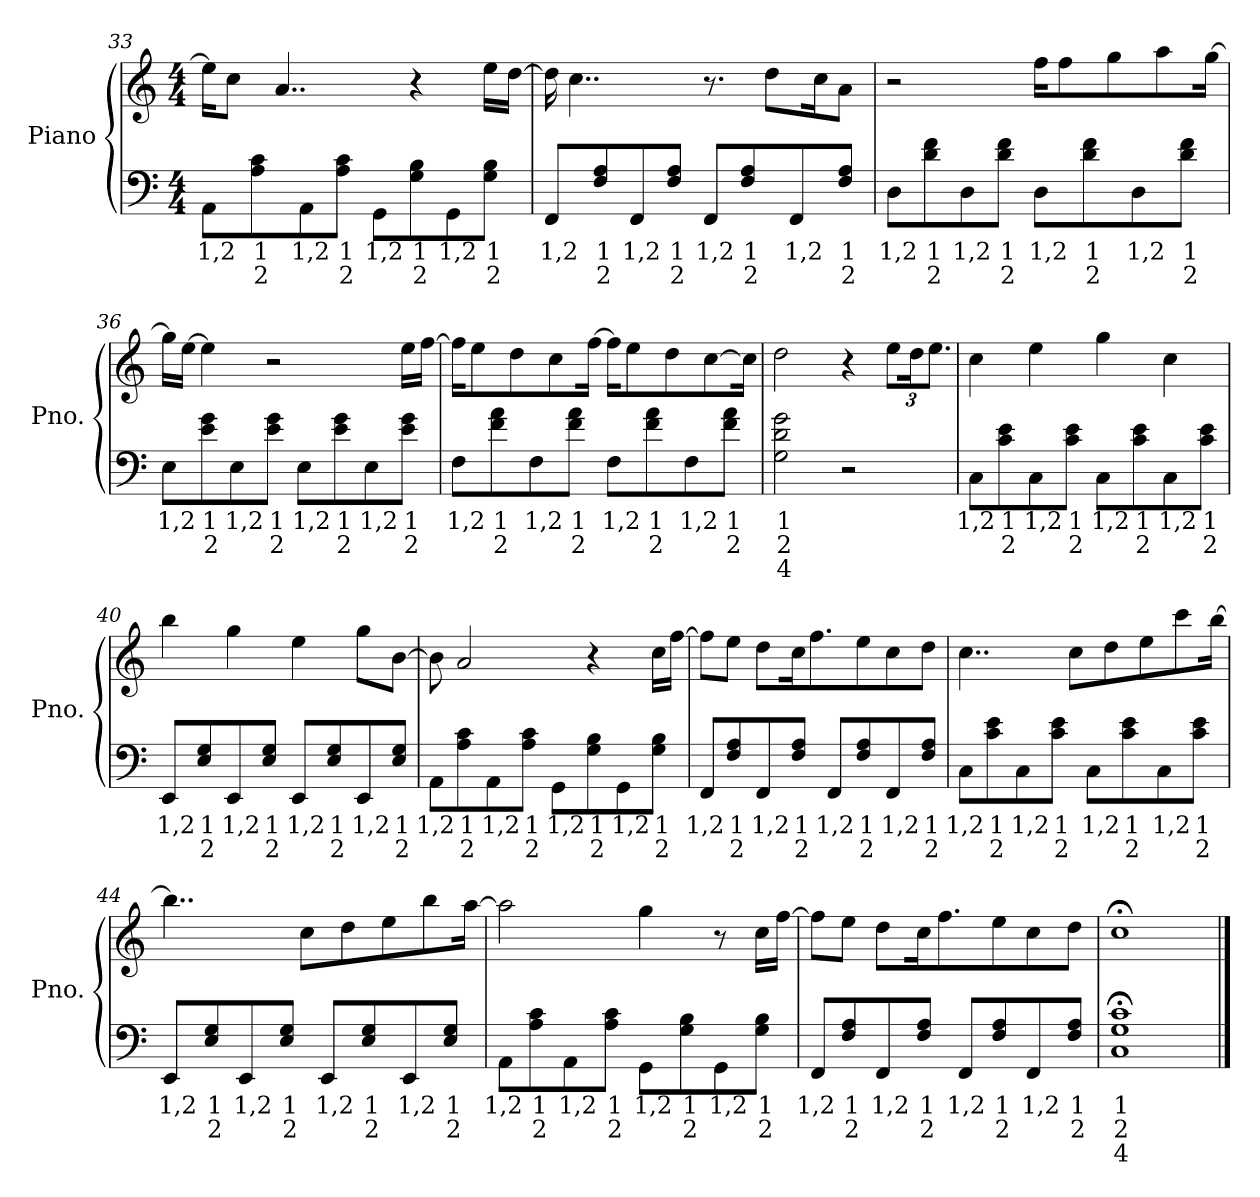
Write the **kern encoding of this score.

**kern	**text	**text	**text	**kern
*part1	*part1	*part1	*part1	*part1
*staff2	*staff2	*staff2	*staff2	*staff1
*I"Piano	*	*	*	*
*I'Pno.	*	*	*	*
*clefF4	*	*	*	*clefG2
*k[]	*	*	*	*k[]
*M4/4	*	*	*	*M4/4
=33	=33	=33	=33	=33
!	!LO:LY:b	!	!	!
8AAi\L	1,2	.	.	16eej\KL]
.	.	.	.	8ccj\J
!	!LO:LY:b	!LO:LY:b	!	!
8AZ\ 8ci\	1	2	.	.
.	.	.	.	4..aj/
!	!LO:LY:b	!	!	!
8AAi\	1,2	.	.	.
!	!LO:LY:b	!LO:LY:b	!	!
8AZ\ 8ci\J	1	2	.	.
!	!LO:LY:b	!	!	!
8GGi\L	1,2	.	.	.
!	!LO:LY:b	!LO:LY:b	!	!
8GZ\ 8Bi\	1	2	.	4r
!	!LO:LY:b	!	!	!
8GGi\	1,2	.	.	.
!	!LO:LY:b	!LO:LY:b	!	!
8GZ\ 8Bi\J	1	2	.	16eej\LL
.	.	.	.	[16ddj\JJ
=34	=34	=34	=34	=34
!	!LO:LY:b	!	!	!
8FFi/L	1,2	.	.	16ddj\]
.	.	.	.	4..ccj\
!	!LO:LY:b	!LO:LY:b	!	!
8FZ/ 8Ai/	1	2	.	.
!	!LO:LY:b	!	!	!
8FFi/	1,2	.	.	.
!	!LO:LY:b	!LO:LY:b	!	!
8FZ/ 8Ai/J	1	2	.	.
!	!LO:LY:b	!	!	!
8FFi/L	1,2	.	.	8.r
!	!LO:LY:b	!LO:LY:b	!	!
8FZ/ 8Ai/	1	2	.	.
.	.	.	.	8ddj\L
!	!LO:LY:b	!	!	!
8FFi/	1,2	.	.	.
.	.	.	.	16ccj\K
!	!LO:LY:b	!LO:LY:b	!	!
8FZ/ 8Ai/J	1	2	.	8aj\J
!!LO:LB:g=z
=35	=35	=35	=35	=35
!	!LO:LY:b	!	!	!
8Di\L	1,2	.	.	2r
!	!LO:LY:b	!LO:LY:b	!	!
8dZ\ 8fi\	1	2	.	.
!	!LO:LY:b	!	!	!
8Di\	1,2	.	.	.
!	!LO:LY:b	!LO:LY:b	!	!
8dZ\ 8fi\J	1	2	.	.
!	!LO:LY:b	!	!	!
8Di\L	1,2	.	.	16ffj\KL
.	.	.	.	8ffj\
!	!LO:LY:b	!LO:LY:b	!	!
8dZ\ 8fi\	1	2	.	.
.	.	.	.	8ggj\
!	!LO:LY:b	!	!	!
8Di\	1,2	.	.	.
.	.	.	.	8aaj\
!	!LO:LY:b	!LO:LY:b	!	!
8dZ\ 8fi\J	1	2	.	.
.	.	.	.	[16ggj\Jk
!!LO:LB:g=z
=36	=36	=36	=36	=36
!	!LO:LY:b	!	!	!
8Ei\L	1,2	.	.	16ggj\LL]
.	.	.	.	[16eej\JJ
!	!LO:LY:b	!LO:LY:b	!	!
8eZ\ 8gi\	1	2	.	4eej\]
!	!LO:LY:b	!	!	!
8Ei\	1,2	.	.	.
!	!LO:LY:b	!LO:LY:b	!	!
8eZ\ 8gi\J	1	2	.	2r
!	!LO:LY:b	!	!	!
8Ei\L	1,2	.	.	.
!	!LO:LY:b	!LO:LY:b	!	!
8eZ\ 8gi\	1	2	.	.
!	!LO:LY:b	!	!	!
8Ei\	1,2	.	.	.
!	!LO:LY:b	!LO:LY:b	!	!
8eZ\ 8gi\J	1	2	.	16eej\LL
.	.	.	.	[16ffj\JJ
=37	=37	=37	=37	=37
!	!LO:LY:b	!	!	!
8Fi\L	1,2	.	.	16ffj\KL]
.	.	.	.	8eej\
!	!LO:LY:b	!LO:LY:b	!	!
8fZ\ 8ai\	1	2	.	.
.	.	.	.	8ddj\
!	!LO:LY:b	!	!	!
8Fi\	1,2	.	.	.
.	.	.	.	8ccj\
!	!LO:LY:b	!LO:LY:b	!	!
8fZ\ 8ai\J	1	2	.	.
.	.	.	.	[16ffj\Jk
!	!LO:LY:b	!	!	!
8Fi\L	1,2	.	.	16ffj\KL]
.	.	.	.	8eej\
!	!LO:LY:b	!LO:LY:b	!	!
8fZ\ 8ai\	1	2	.	.
.	.	.	.	8ddj\
!	!LO:LY:b	!	!	!
8Fi\	1,2	.	.	.
.	.	.	.	[8ccj\
!	!LO:LY:b	!LO:LY:b	!	!
8fZ\ 8ai\J	1	2	.	.
.	.	.	.	16ccj\Jk]
=38	=38	=38	=38	=38
!	!LO:LY:b	!LO:LY:b	!LO:LY:b	!
2GV\ 2dZ\ 2gi\	1	2	4	2ddj\
2r	.	.	.	4r
*	*	*	*	*Xbrackettup
.	.	.	.	12eej\L
.	.	.	.	24ddj\K
.	.	.	.	12.eej\J
=39	=39	=39	=39	=39
!	!LO:LY:b	!	!	!
8Ci\L	1,2	.	.	4ccj\
!	!LO:LY:b	!LO:LY:b	!	!
8cZ\ 8ei\	1	2	.	.
!	!LO:LY:b	!	!	!
8Ci\	1,2	.	.	4eej\
!	!LO:LY:b	!LO:LY:b	!	!
8cZ\ 8ei\J	1	2	.	.
!	!LO:LY:b	!	!	!
8Ci\L	1,2	.	.	4ggj\
!	!LO:LY:b	!LO:LY:b	!	!
8cZ\ 8ei\	1	2	.	.
!	!LO:LY:b	!	!	!
8Ci\	1,2	.	.	4ccj\
!	!LO:LY:b	!LO:LY:b	!	!
8cZ\ 8ei\J	1	2	.	.
!!LO:LB:g=z
=40	=40	=40	=40	=40
!	!LO:LY:b	!	!	!
8EEi/L	1,2	.	.	4bbj\
!	!LO:LY:b	!LO:LY:b	!	!
8EZ/ 8Gi/	1	2	.	.
!	!LO:LY:b	!	!	!
8EEi/	1,2	.	.	4ggj\
!	!LO:LY:b	!LO:LY:b	!	!
8EZ/ 8Gi/J	1	2	.	.
!	!LO:LY:b	!	!	!
8EEi/L	1,2	.	.	4eej\
!	!LO:LY:b	!LO:LY:b	!	!
8EZ/ 8Gi/	1	2	.	.
!	!LO:LY:b	!	!	!
8EEi/	1,2	.	.	8ggj\L
!	!LO:LY:b	!LO:LY:b	!	!
8EZ/ 8Gi/J	1	2	.	[8bj\J
=41	=41	=41	=41	=41
!	!LO:LY:b	!	!	!
8AAi\L	1,2	.	.	8bj\]
!	!LO:LY:b	!LO:LY:b	!	!
8AZ\ 8ci\	1	2	.	2aj/
!	!LO:LY:b	!	!	!
8AAi\	1,2	.	.	.
!	!LO:LY:b	!LO:LY:b	!	!
8AZ\ 8ci\J	1	2	.	.
!	!LO:LY:b	!	!	!
8GGi\L	1,2	.	.	.
!	!LO:LY:b	!LO:LY:b	!	!
8GZ\ 8Bi\	1	2	.	4r
!	!LO:LY:b	!	!	!
8GGi\	1,2	.	.	.
!	!LO:LY:b	!LO:LY:b	!	!
8GZ\ 8Bi\J	1	2	.	16ccj\LL
.	.	.	.	[16ffj\JJ
=42	=42	=42	=42	=42
!	!LO:LY:b	!	!	!
8FFi/L	1,2	.	.	8ffj\L]
!	!LO:LY:b	!LO:LY:b	!	!
8FZ/ 8Ai/	1	2	.	8eej\J
!	!LO:LY:b	!	!	!
8FFi/	1,2	.	.	8ddj\L
!	!LO:LY:b	!LO:LY:b	!	!
8FZ/ 8Ai/J	1	2	.	16ccj\K
.	.	.	.	8.ffj\
!	!LO:LY:b	!	!	!
8FFi/L	1,2	.	.	.
!	!LO:LY:b	!LO:LY:b	!	!
8FZ/ 8Ai/	1	2	.	8eej\
!	!LO:LY:b	!	!	!
8FFi/	1,2	.	.	8ccj\
!	!LO:LY:b	!LO:LY:b	!	!
8FZ/ 8Ai/J	1	2	.	8ddj\J
=43	=43	=43	=43	=43
!	!LO:LY:b	!	!	!
8Ci\L	1,2	.	.	4..ccj\
!	!LO:LY:b	!LO:LY:b	!	!
8cZ\ 8ei\	1	2	.	.
!	!LO:LY:b	!	!	!
8Ci\	1,2	.	.	.
!	!LO:LY:b	!LO:LY:b	!	!
8cZ\ 8ei\J	1	2	.	.
.	.	.	.	8ccj\L
!	!LO:LY:b	!	!	!
8Ci\L	1,2	.	.	.
.	.	.	.	8ddj\
!	!LO:LY:b	!LO:LY:b	!	!
8cZ\ 8ei\	1	2	.	.
.	.	.	.	8eej\
!	!LO:LY:b	!	!	!
8Ci\	1,2	.	.	.
.	.	.	.	8cccj\
!	!LO:LY:b	!LO:LY:b	!	!
8cZ\ 8ei\J	1	2	.	.
.	.	.	.	[16bbj\Jk
!!LO:LB:g=z
=44	=44	=44	=44	=44
!	!LO:LY:b	!	!	!
8EEi/L	1,2	.	.	4..bbj\]
!	!LO:LY:b	!LO:LY:b	!	!
8EZ/ 8Gi/	1	2	.	.
!	!LO:LY:b	!	!	!
8EEi/	1,2	.	.	.
!	!LO:LY:b	!LO:LY:b	!	!
8EZ/ 8Gi/J	1	2	.	.
.	.	.	.	8ccj\L
!	!LO:LY:b	!	!	!
8EEi/L	1,2	.	.	.
.	.	.	.	8ddj\
!	!LO:LY:b	!LO:LY:b	!	!
8EZ/ 8Gi/	1	2	.	.
.	.	.	.	8eej\
!	!LO:LY:b	!	!	!
8EEi/	1,2	.	.	.
.	.	.	.	8bbj\
!	!LO:LY:b	!LO:LY:b	!	!
8EZ/ 8Gi/J	1	2	.	.
.	.	.	.	[16aaj\Jk
=45	=45	=45	=45	=45
!	!LO:LY:b	!	!	!
8AAi\L	1,2	.	.	2aaj\]
!	!LO:LY:b	!LO:LY:b	!	!
8AZ\ 8ci\	1	2	.	.
!	!LO:LY:b	!	!	!
8AAi\	1,2	.	.	.
!	!LO:LY:b	!LO:LY:b	!	!
8AZ\ 8ci\J	1	2	.	.
!	!LO:LY:b	!	!	!
8GGi\L	1,2	.	.	4ggj\
!	!LO:LY:b	!LO:LY:b	!	!
8GZ\ 8Bi\	1	2	.	.
!	!LO:LY:b	!	!	!
8GGi\	1,2	.	.	8r
!	!LO:LY:b	!LO:LY:b	!	!
8GZ\ 8Bi\J	1	2	.	16ccj\LL
.	.	.	.	[16ffj\JJ
=46	=46	=46	=46	=46
!	!LO:LY:b	!	!	!
8FFi/L	1,2	.	.	8ffj\L]
!	!LO:LY:b	!LO:LY:b	!	!
8FZ/ 8Ai/	1	2	.	8eej\J
!	!LO:LY:b	!	!	!
8FFi/	1,2	.	.	8ddj\L
!	!LO:LY:b	!LO:LY:b	!	!
8FZ/ 8Ai/J	1	2	.	16ccj\K
.	.	.	.	8.ffj\
!	!LO:LY:b	!	!	!
8FFi/L	1,2	.	.	.
!	!LO:LY:b	!LO:LY:b	!	!
8FZ/ 8Ai/	1	2	.	8eej\
!	!LO:LY:b	!	!	!
8FFi/	1,2	.	.	8ccj\
!	!LO:LY:b	!LO:LY:b	!	!
8FZ/ 8Ai/J	1	2	.	8ddj\J
=47	=47	=47	=47	=47
!	!LO:LY:b	!LO:LY:b	!LO:LY:b	!
1CV;< 1GZ;< 1ci;<	1	2	4	1cc;<j
==	==	==	==	==
*-	*-	*-	*-	*-
